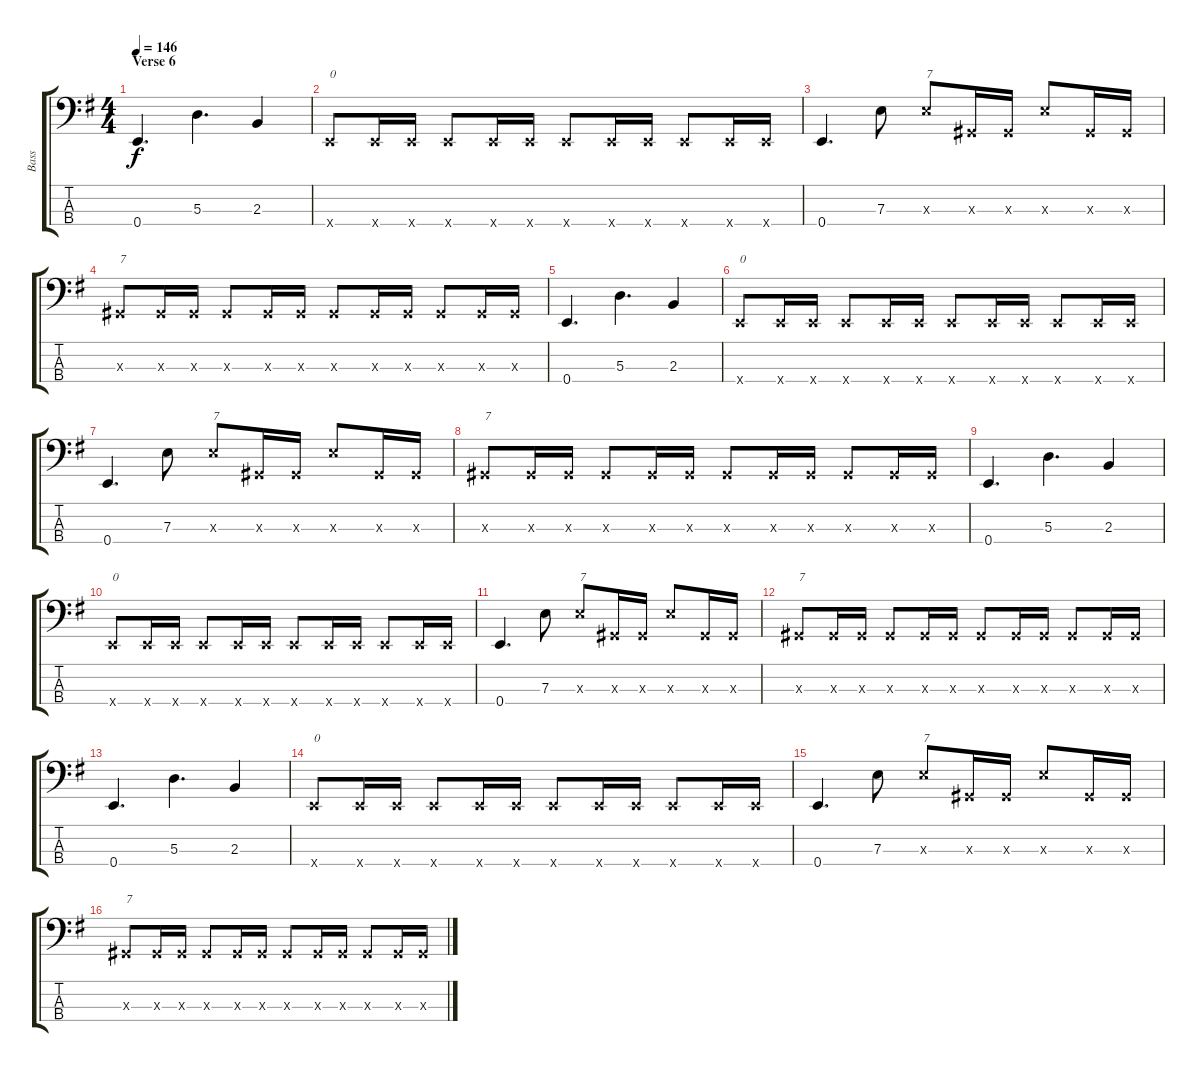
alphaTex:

\track ("Bass" "Bass") {instrument electricbassfinger}
\staff {score tabs}
\tuning (G2 D2 A1 E1) {hide}
\ts (4 4)
\section ("" "Verse 6")
\tempo 146
\clef f4
\ks g
0.4.4{d dy f} 5.3.4{d} 2.3.4 |
0.4{x}.8{txt "0"} 0.4{x}.16 0.4{x}.16 0.4{x}.8 0.4{x}.16 0.4{x}.16 0.4{x}.8 0.4{x}.16 0.4{x}.16 0.4{x}.8 0.4{x}.16 0.4{x}.16 |
0.4.4{d} 7.3.8 7.3{x}.8{txt "7"} -1.3{x}.16 -1.3{x}.16 7.3{x}.8 -1.3{x}.16 -1.3{x}.16 |
-1.3{x}.8{txt "7"} -1.3{x}.16 -1.3{x}.16 -1.3{x}.8 -1.3{x}.16 -1.3{x}.16 -1.3{x}.8 -1.3{x}.16 -1.3{x}.16 -1.3{x}.8 -1.3{x}.16 -1.3{x}.16 |
0.4.4{d} 5.3.4{d} 2.3.4 |
0.4{x}.8{txt "0"} 0.4{x}.16 0.4{x}.16 0.4{x}.8 0.4{x}.16 0.4{x}.16 0.4{x}.8 0.4{x}.16 0.4{x}.16 0.4{x}.8 0.4{x}.16 0.4{x}.16 |
0.4.4{d} 7.3.8 7.3{x}.8{txt "7"} -1.3{x}.16 -1.3{x}.16 7.3{x}.8 -1.3{x}.16 -1.3{x}.16 |
-1.3{x}.8{txt "7"} -1.3{x}.16 -1.3{x}.16 -1.3{x}.8 -1.3{x}.16 -1.3{x}.16 -1.3{x}.8 -1.3{x}.16 -1.3{x}.16 -1.3{x}.8 -1.3{x}.16 -1.3{x}.16 |
0.4.4{d} 5.3.4{d} 2.3.4 |
0.4{x}.8{txt "0"} 0.4{x}.16 0.4{x}.16 0.4{x}.8 0.4{x}.16 0.4{x}.16 0.4{x}.8 0.4{x}.16 0.4{x}.16 0.4{x}.8 0.4{x}.16 0.4{x}.16 |
0.4.4{d} 7.3.8 7.3{x}.8{txt "7"} -1.3{x}.16 -1.3{x}.16 7.3{x}.8 -1.3{x}.16 -1.3{x}.16 |
-1.3{x}.8{txt "7"} -1.3{x}.16 -1.3{x}.16 -1.3{x}.8 -1.3{x}.16 -1.3{x}.16 -1.3{x}.8 -1.3{x}.16 -1.3{x}.16 -1.3{x}.8 -1.3{x}.16 -1.3{x}.16 |
0.4.4{d} 5.3.4{d} 2.3.4 |
0.4{x}.8{txt "0"} 0.4{x}.16 0.4{x}.16 0.4{x}.8 0.4{x}.16 0.4{x}.16 0.4{x}.8 0.4{x}.16 0.4{x}.16 0.4{x}.8 0.4{x}.16 0.4{x}.16 |
0.4.4{d} 7.3.8 7.3{x}.8{txt "7"} -1.3{x}.16 -1.3{x}.16 7.3{x}.8 -1.3{x}.16 -1.3{x}.16 |
-1.3{x}.8{txt "7"} -1.3{x}.16 -1.3{x}.16 -1.3{x}.8 -1.3{x}.16 -1.3{x}.16 -1.3{x}.8 -1.3{x}.16 -1.3{x}.16 -1.3{x}.8 -1.3{x}.16 -1.3{x}.16
